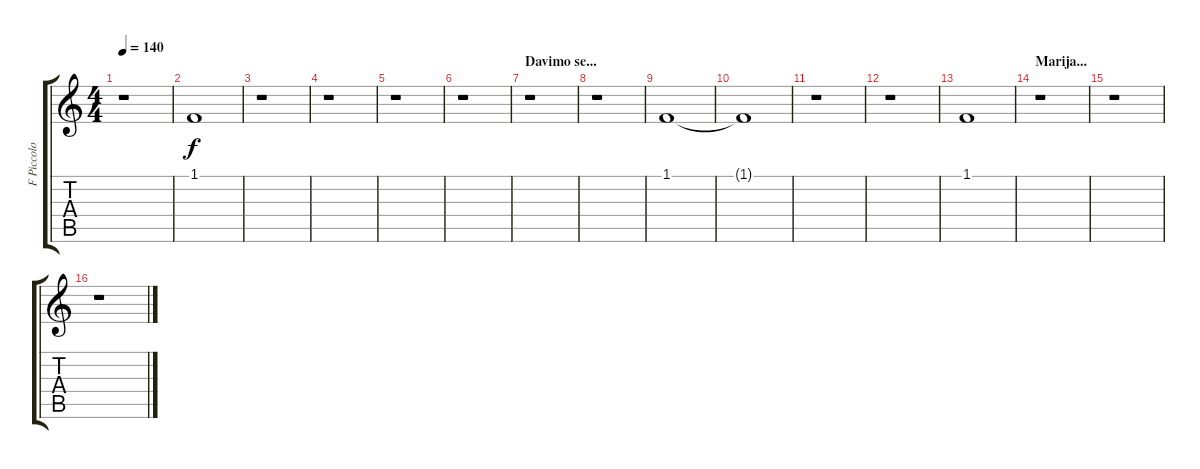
\track ("F Piccolo" "F Piccolo") {instrument piccolo}
\staff {score tabs}
\tuning (E4 B3 G3 D3 A2 E2) {hide}
\ts (4 4)
\tempo 140
\clef g2
\ks c
r.1{dy f} |
1.1.1 |
r.1 |
r.1 |
r.1 |
r.1 |
\section ("" "Davimo se...")
r.1 |
r.1 |
1.1.1 |
1.1{t}.1 |
r.1 |
r.1 |
1.1.1 |
\section ("" "Marija...")
r.1 |
r.1 |
r.1
